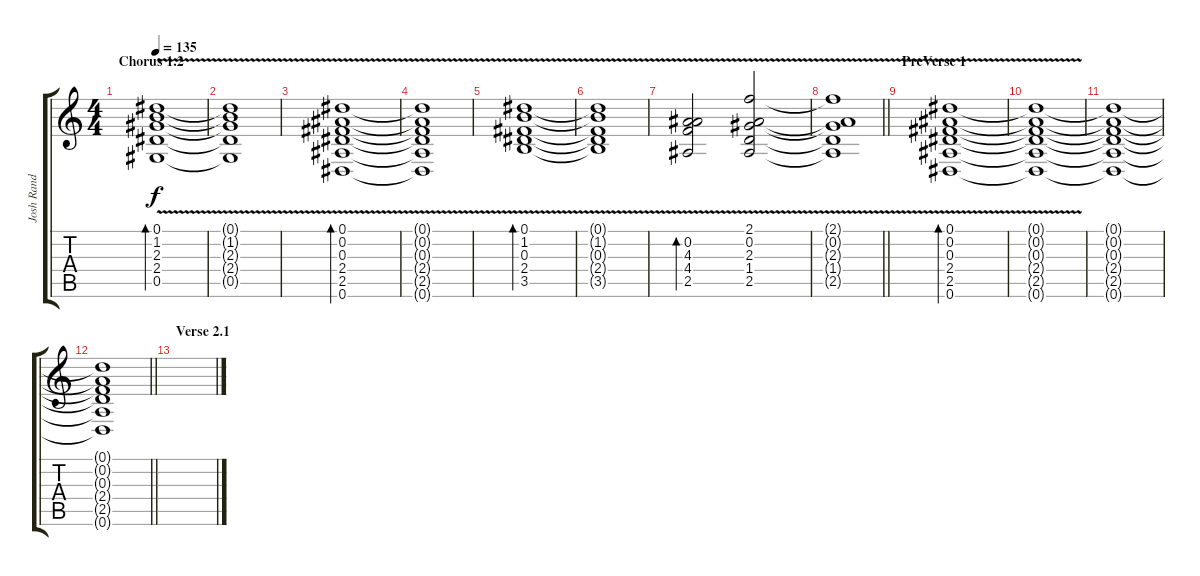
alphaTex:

\track ("Josh Rand (Solo)" "Josh Rand ") {instrument distortionguitar}
\staff {score tabs}
\tuning (Eb4 Bb3 Gb3 Db3 Ab2 Eb2) {hide}
\ts (4 4)
\section ("" "Chorus 1.2")
\tempo 135
\clef g2
\ks c
(0.1{v} 1.2{v} 2.3{v} 2.4{v} 0.5{v}).1{bd 120 dy f} |
(0.1{t} 1.2{t} 2.3{t} 2.4{t} 0.5{t}).1 |
(0.1{v} 0.2{v} 0.3{v} 2.4{v} 2.5{v} 0.6{v}).1{bd 120} |
(0.1{t} 0.2{t} 0.3{t} 2.4{t} 2.5{t} 0.6{t}).1 |
(0.1{v} 1.2{v} 0.3{v} 2.4{v} 3.5{v}).1{bd 120} |
(0.1{t} 1.2{t} 0.3{t} 2.4{t} 3.5{t}).1 |
(0.2{v} 4.3{v} 4.4{v} 2.5{v}).2{bd 120} (2.1{v} 0.2{v} 2.3{v} 1.4{v} 2.5{v}).2 |
\barLineRight lightlight
(2.1{t} 0.2{t} 2.3{t} 1.4{t} 2.5{t}).1 |
\section ("" "PreVerse 1")
(0.1{v} 0.2{v} 0.3 2.4{v} 2.5{v} 0.6{v}).1{bd 240} |
(0.1{t} 0.2{t} 0.3{t} 2.4{t} 2.5{t} 0.6{t}).1 |
(0.1{t} 0.2{t} 0.3{t} 2.4{t} 2.5{t} 0.6{t}).1 |
\barLineRight lightlight
(0.1{t} 0.2{t} 0.3{t} 2.4{t} 2.5{t} 0.6{t}).1 |
\section ("" "Verse 2.1")
